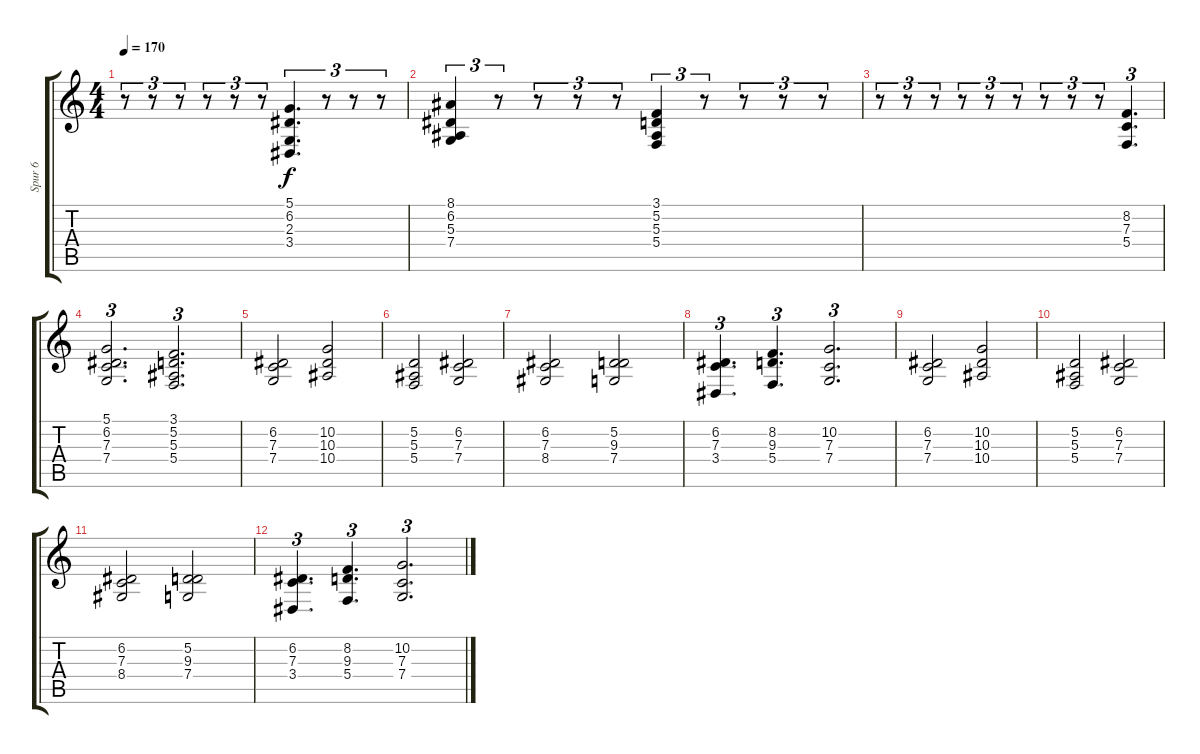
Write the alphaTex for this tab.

\track ("Spur 6" "Spur 6") {instrument choiraahs}
\staff {score tabs}
\tuning (D4 A3 F3 C3 G2 D2) {hide}
\ts (4 4)
\tempo 170
\clef g2
\ks c
r.8{tu (3 2) dy f} r.8{tu (3 2)} r.8{tu (3 2)} r.8{tu (3 2)} r.8{tu (3 2)} r.8{tu (3 2)} (5.1 6.2 2.3 3.4).4{d tu (3 2)} r.8{tu (3 2)} r.8{tu (3 2)} r.8{tu (3 2)} |
(8.1 6.2 5.3 7.4).4{tu (3 2)} r.8{tu (3 2)} r.8{tu (3 2)} r.8{tu (3 2)} r.8{tu (3 2)} (3.1 5.2 5.3 5.4).4{tu (3 2)} r.8{tu (3 2)} r.8{tu (3 2)} r.8{tu (3 2)} r.8{tu (3 2)} |
r.8{tu (3 2)} r.8{tu (3 2)} r.8{tu (3 2)} r.8{tu (3 2)} r.8{tu (3 2)} r.8{tu (3 2)} r.8{tu (3 2)} r.8{tu (3 2)} r.8{tu (3 2)} (8.2 7.3 5.4).4{d tu (3 2)} |
(5.1 6.2 7.3 7.4).2{d tu (3 2)} (3.1 5.2 5.3 5.4).2{d tu (3 2)} |
(6.2 7.3 7.4).2{instrument choiraahs} (10.2 10.3 10.4).2 |
(5.2 5.3 5.4).2 (6.2 7.3 7.4).2 |
(6.2 7.3 8.4).2 (5.2 9.3 7.4).2 |
(6.2 7.3 3.4).4{d tu (3 2)} (8.2 9.3 5.4).4{d tu (3 2)} (10.2 7.3 7.4).2{d tu (3 2)} |
(6.2 7.3 7.4).2 (10.2 10.3 10.4).2 |
(5.2 5.3 5.4).2 (6.2 7.3 7.4).2 |
(6.2 7.3 8.4).2 (5.2 9.3 7.4).2 |
(6.2 7.3 3.4).4{d tu (3 2)} (8.2 9.3 5.4).4{d tu (3 2)} (10.2 7.3 7.4).2{d tu (3 2)}
